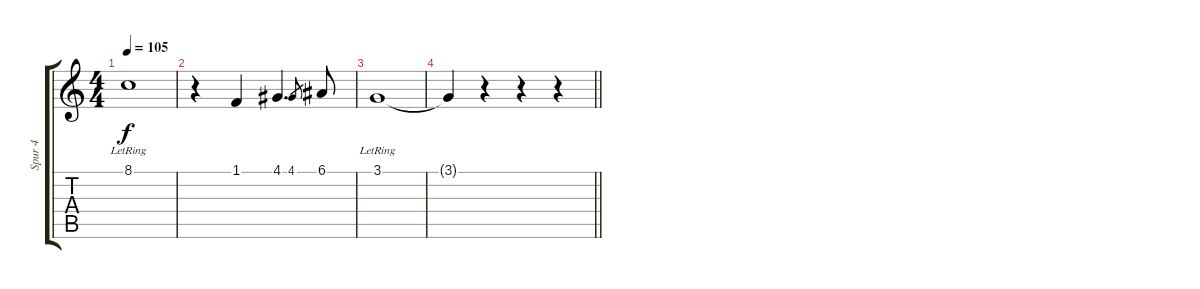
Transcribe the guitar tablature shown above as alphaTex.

\track ("Spur 4" "Spur 4") {instrument synthvoice}
\staff {score tabs}
\tuning (E4 B3 G3 D3 A2 E2) {hide}
\ts (4 4)
\tempo 105
\clef g2
\ks c
8.1{lr}.1{dy f} |
r.4 1.1.4 4.1.4{d} 4.1.8{gr} 6.1.8 |
3.1{lr}.1 |
\barLineRight lightlight
3.1{t}.4 r.4 r.4 r.4
